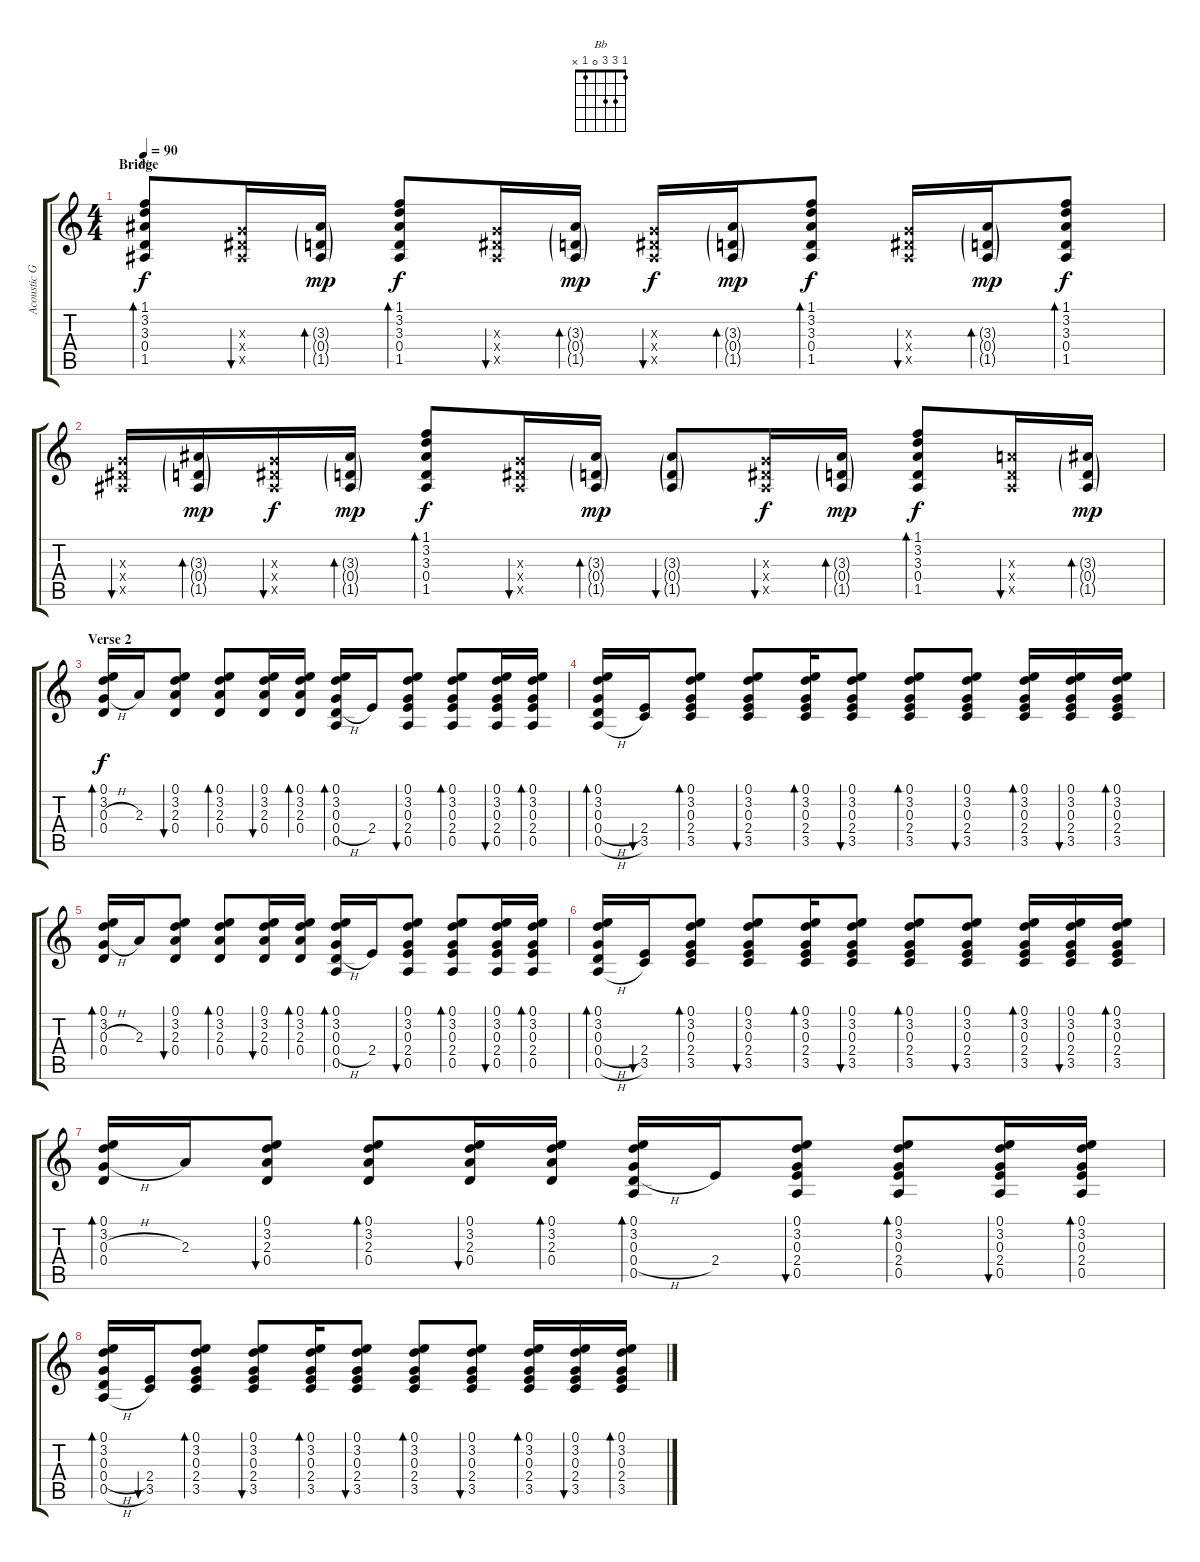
\track ("Acoustic Guitar" "Acoustic G") {instrument acousticguitarnylon}
\staff {score tabs}
\tuning (E4 B3 G3 D3 A2 E2) {hide}
\chord ("Bb" 1 3 3 0 1 x)
\ts (4 4)
\section ("" "Bridge")
\tempo 90
\clef g2
\ks c
(1.1 3.2 3.3 0.4 1.5).8{bd 60 ch "Bb" dy f} (0.3{x} 1.4{x} 1.5{x}).16{bu 60} (3.3{g} 0.4{g} 1.5{g}).16{bd 60 dy mp} (1.1 3.2 3.3 0.4 1.5).8{bd 60 dy f} (0.3{x} 1.4{x} 1.5{x}).16{bu 60} (3.3{g} 0.4{g} 1.5{g}).16{bd 60 dy mp} (0.3{x} 1.4{x} 1.5{x}).16{bu 60 dy f} (3.3{g} 0.4{g} 1.5{g}).16{bd 60 dy mp} (1.1 3.2 3.3 0.4 1.5).8{bd 60 dy f} (0.3{x} 1.4{x} 1.5{x}).16{bu 60} (3.3{g} 0.4{g} 1.5{g}).16{bd 60 dy mp} (1.1 3.2 3.3 0.4 1.5).8{bd 60 dy f} |
(0.3{x} 1.4{x} 1.5{x}).16{bu 60} (3.3{g} 0.4{g} 1.5{g}).16{bd 60 dy mp} (0.3{x} 1.4{x} 1.5{x}).16{bu 60 dy f} (3.3{g} 0.4{g} 1.5{g}).16{bd 60 dy mp} (1.1 3.2 3.3 0.4 1.5).8{bd 60 dy f} (0.3{x} 1.4{x} 1.5{x}).16{bu 60} (3.3{g} 0.4{g} 1.5{g}).16{bd 60 dy mp} (3.3{g} 0.4{g} 1.5{g}).8{bu 60} (0.3{x} 1.4{x} 1.5{x}).16{bu 60 dy f} (3.3{g} 0.4{g} 1.5{g}).16{bd 60 dy mp} (1.1 3.2 3.3 0.4 1.5).8{bd 60 dy f} (2.3{x} 0.4{x} 1.5{x}).16{bu 60} (3.3{g} 0.4{g} 1.5{g}).16{bd 60 dy mp} |
\section ("" "Verse 2")
(0.1 3.2 0.3{h} 0.4).16{bd 60 dy f} 2.3.16 (0.1 3.2 2.3 0.4).8{bu 60} (0.1 3.2 2.3 0.4).8{bd 60} (0.1 3.2 2.3 0.4).16{bu 60} (0.1 3.2 2.3 0.4).16{bd 60} (0.1 3.2 0.3 0.4{h} 0.5).16{bd 60} 2.4.16 (0.1 3.2 0.3 2.4 0.5).8{bu 60} (0.1 3.2 0.3 2.4 0.5).8{bd 60} (0.1 3.2 0.3 2.4 0.5).16{bu 60} (0.1 3.2 0.3 2.4 0.5).16{bd 60} |
(0.1 3.2 0.3 0.4{h} 0.5{h}).16{bd 60} (2.4 3.5).16{bu 60} (0.1 3.2 0.3 2.4 3.5).8{bd 60} (0.1 3.2 0.3 2.4 3.5).8{bu 60} (0.1 3.2 0.3 2.4 3.5).16{bd 60} (0.1 3.2 0.3 2.4 3.5).8{bu 60} (0.1 3.2 0.3 2.4 3.5).8{bd 60} (0.1 3.2 0.3 2.4 3.5).8{bu 60} (0.1 3.2 0.3 2.4 3.5).16{bd 60} (0.1 3.2 0.3 2.4 3.5).16{bu 60} (0.1 3.2 0.3 2.4 3.5).16{bd 60} |
(0.1 3.2 0.3{h} 0.4).16{bd 60} 2.3.16 (0.1 3.2 2.3 0.4).8{bu 60} (0.1 3.2 2.3 0.4).8{bd 60} (0.1 3.2 2.3 0.4).16{bu 60} (0.1 3.2 2.3 0.4).16{bd 60} (0.1 3.2 0.3 0.4{h} 0.5).16{bd 60} 2.4.16 (0.1 3.2 0.3 2.4 0.5).8{bu 60} (0.1 3.2 0.3 2.4 0.5).8{bd 60} (0.1 3.2 0.3 2.4 0.5).16{bu 60} (0.1 3.2 0.3 2.4 0.5).16{bd 60} |
(0.1 3.2 0.3 0.4{h} 0.5{h}).16{bd 60} (2.4 3.5).16{bu 60} (0.1 3.2 0.3 2.4 3.5).8{bd 60} (0.1 3.2 0.3 2.4 3.5).8{bu 60} (0.1 3.2 0.3 2.4 3.5).16{bd 60} (0.1 3.2 0.3 2.4 3.5).8{bu 60} (0.1 3.2 0.3 2.4 3.5).8{bd 60} (0.1 3.2 0.3 2.4 3.5).8{bu 60} (0.1 3.2 0.3 2.4 3.5).16{bd 60} (0.1 3.2 0.3 2.4 3.5).16{bu 60} (0.1 3.2 0.3 2.4 3.5).16{bd 60} |
(0.1 3.2 0.3{h} 0.4).16{bd 60} 2.3.16 (0.1 3.2 2.3 0.4).8{bu 60} (0.1 3.2 2.3 0.4).8{bd 60} (0.1 3.2 2.3 0.4).16{bu 60} (0.1 3.2 2.3 0.4).16{bd 60} (0.1 3.2 0.3 0.4{h} 0.5).16{bd 60} 2.4.16 (0.1 3.2 0.3 2.4 0.5).8{bu 60} (0.1 3.2 0.3 2.4 0.5).8{bd 60} (0.1 3.2 0.3 2.4 0.5).16{bu 60} (0.1 3.2 0.3 2.4 0.5).16{bd 60} |
(0.1 3.2 0.3 0.4{h} 0.5{h}).16{bd 60} (2.4 3.5).16{bu 60} (0.1 3.2 0.3 2.4 3.5).8{bd 60} (0.1 3.2 0.3 2.4 3.5).8{bu 60} (0.1 3.2 0.3 2.4 3.5).16{bd 60} (0.1 3.2 0.3 2.4 3.5).8{bu 60} (0.1 3.2 0.3 2.4 3.5).8{bd 60} (0.1 3.2 0.3 2.4 3.5).8{bu 60} (0.1 3.2 0.3 2.4 3.5).16{bd 60} (0.1 3.2 0.3 2.4 3.5).16{bu 60} (0.1 3.2 0.3 2.4 3.5).16{bd 60}
